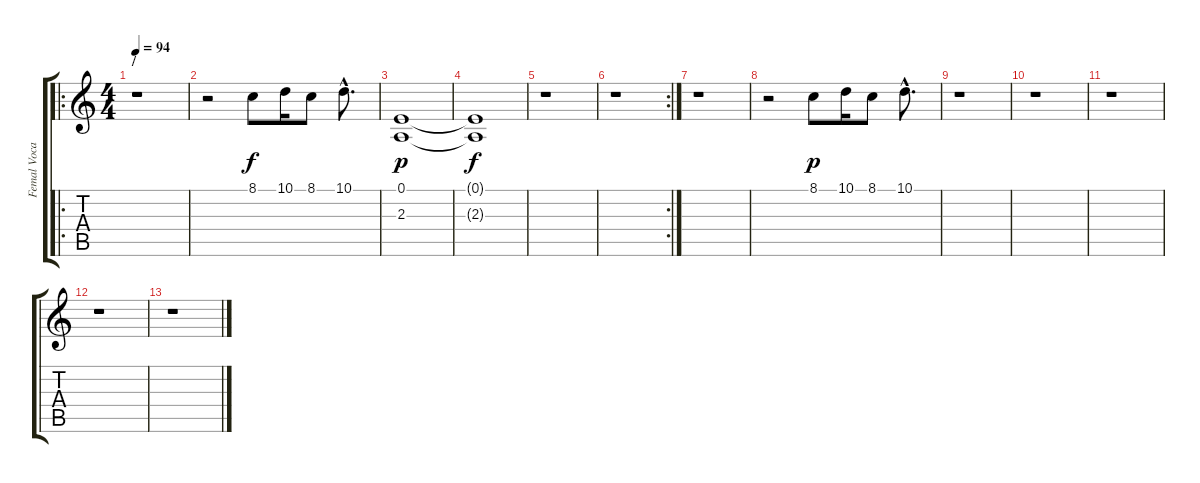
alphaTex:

\track ("Femal Vocal 1" "Femal Voca") {instrument oboe}
\staff {score tabs}
\tuning (E4 B3 G3 D3 A2 E2) {hide}
\ro
\ts (4 4)
\section ("" "/")
\tempo 94
\clef g2
\ks c
r.1{dy f} |
r.2 8.1.8 10.1.16 8.1.8 10.1{hac}.8{d} |
(0.1 2.3).1{dy p} |
(0.1{t} 2.3{t}).1{dy f} |
r.1 |
\rc 2
r.1 |
r.1 |
r.2 8.1.8{dy p} 10.1.16 8.1.8 10.1{hac}.8{d} |
r.1 |
r.1 |
r.1 |
r.1 |
r.1
